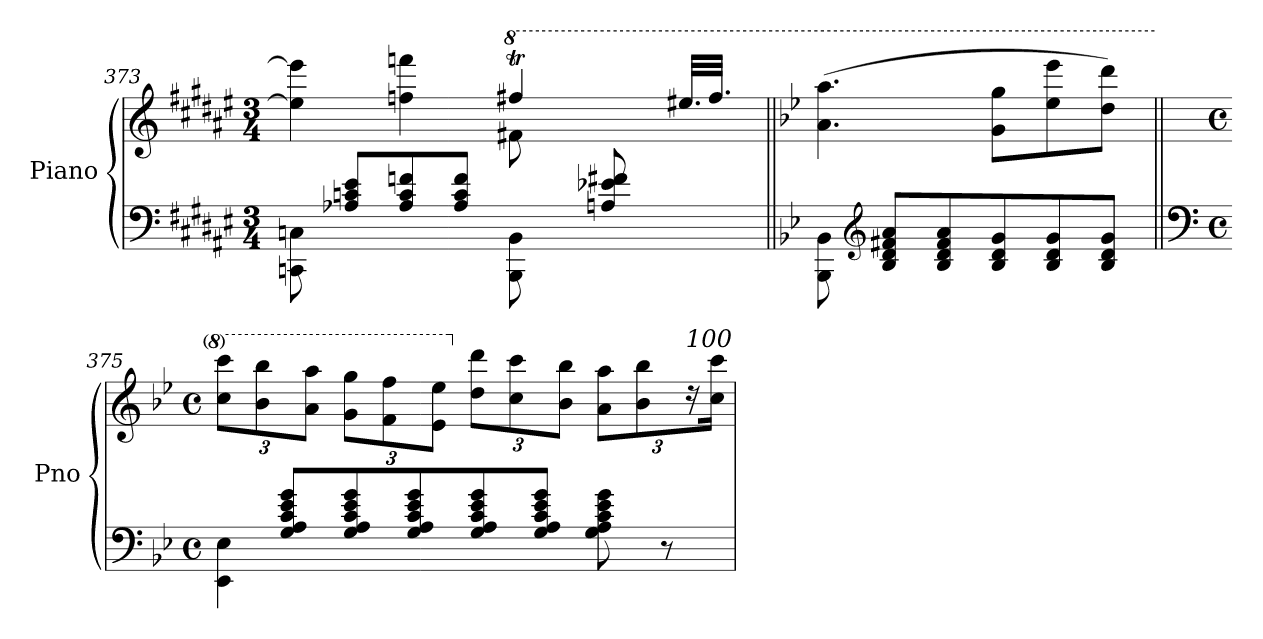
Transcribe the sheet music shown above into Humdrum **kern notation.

**kern	**kern
*part1	*part1
*staff2	*staff1
*I"Piano	*
*I'Pno	*
!!LO:LB:g=z
*clefF4	*clefG2
*k[f#c#g#d#a#e#]	*k[f#c#g#d#a#e#]
*M3/4	*M3/4
=373	=373
*	*^
*	*	*^
8CCn\ 8Cn\	4ee\] 4eee\]	2ryy	2ryy
8A-X/ 8cn/ 8e#/L	.	.	.
8A-/ 8c/ 8fn/	4ffn\ 4fffn\	.	.
8A-/ 8c/ 8f/J	.	.	.
*	*8va	*	*
8BBB\ 8BB\	4fff#X:T/	8ff#X\	32fff#!yy
.	.	.	32ggg#!yy
.	.	.	32fff#!yy
.	.	.	32ggg#!yy
*	*	*	*Xtuplet
8An/ 8e-X/ 8f#X/	.	8.ryy	48fff#!yy
.	.	.	48ggg#!yy
.	.	.	48fff#!yy
.	.	.	48.eee#X!/LL
.	.	.	48.fff#!/JJ
16ryy	16ryy	.	24.ryy
*	*v	*v	*v
=374||	=374||
*k[b-e-]	*k[b-e-]
*	*^
*	*	*^
!	!LO:TX:b:i:t=rinforzando	!	!
*	*v	*v	*v
8BBB-\ 8BB-\	(>4.aa\ 4.aaa\
*clefG2	*
8B-/ 8d/ 8f#X/ 8a/L	.
8B-/ 8d/ 8f#/ 8a/	.
8B-/ 8d/ 8g/	8gg\ 8ggg\L
8B-/ 8d/ 8g/	8eee-\ 8eeee-\
8B-/ 8d/ 8g/J	8ddd\ 8dddd\J)
!!LO:LB:g=z
=375||	=375||
*clefF4	*
*M4/4	*M4/4
*met(c)	*met(c)
*^	*
*	*	*tuplet
*	*	*Xbrackettup
8ryy	4EE-\ 4E-\	12ccc\ 12cccc\L
.	.	12bb-\ 12bbb-\
8G/ 8A/ 8c/ 8e-/ 8g/L	.	.
.	.	12aa\ 12aaa\J
8G/ 8A/ 8c/ 8e-/ 8g/	2.ryy	12gg\ 12ggg\L
.	.	12ff\ 12fff\
8G/ 8A/ 8c/ 8e-/ 8g/	.	.
.	.	12ee-\ 12eee-\J
*	*	*X8va
8G/ 8A/ 8c/ 8e-/ 8g/	.	12dd\ 12ddd\L
.	.	12cc\ 12ccc\
8G/ 8A/ 8c/ 8e-/ 8g/J	.	.
.	.	12b-\ 12bb-\J
8G\ 8A\ 8c\ 8e-\ 8g\	.	12a\ 12aa\L
.	.	12b-\ 12bb-\
8r	.	.
!	!	!LO:TX:a:i:t=100
.	.	24r
.	.	24cc\ 24ccc\Jk
*v	*v	*
=	=
*-	*-
